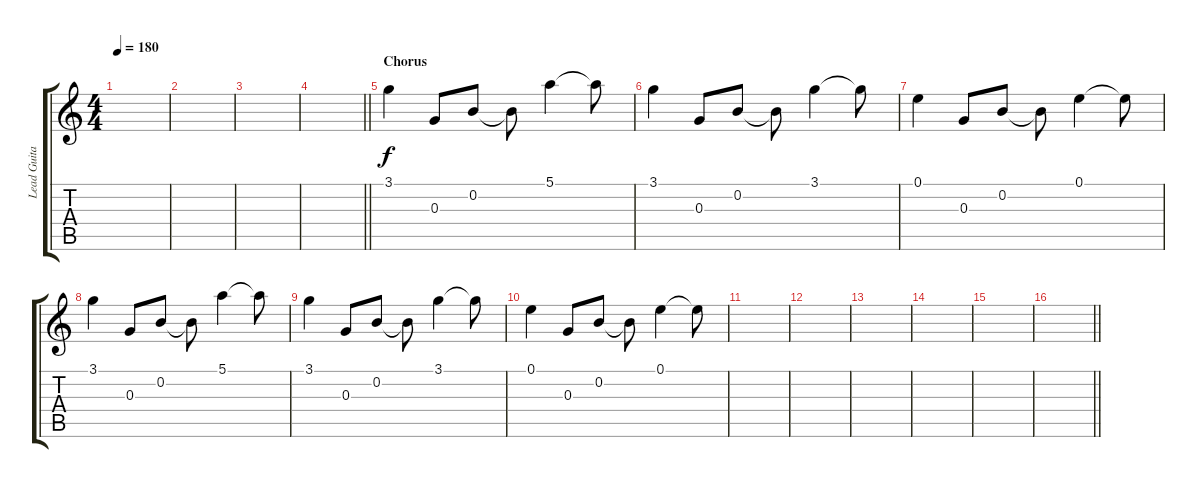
\track ("Lead Guitar" "Lead Guita") {instrument acousticguitarsteel}
\staff {score tabs}
\tuning (E4 B3 G3 D3 A2 E2) {hide}
\ts (4 4)
\tempo 180
\clef g2
\ks c
|
|
|
\barLineRight lightlight
|
\section ("" "Chorus")
3.1.4{volume 7 instrument banjo} 0.3.8 0.2.8 0.2{t}.8 5.1.4 5.1{t}.8 |
3.1.4 0.3.8 0.2.8 0.2{t}.8 3.1.4 3.1{t}.8 |
0.1.4 0.3.8 0.2.8 0.2{t}.8 0.1.4 0.1{t}.8 |
3.1.4 0.3.8 0.2.8 0.2{t}.8 5.1.4 5.1{t}.8 |
3.1.4 0.3.8 0.2.8 0.2{t}.8 3.1.4 3.1{t}.8 |
0.1.4 0.3.8 0.2.8 0.2{t}.8 0.1.4 0.1{t}.8 |
|
|
|
|
|
\barLineRight lightlight
